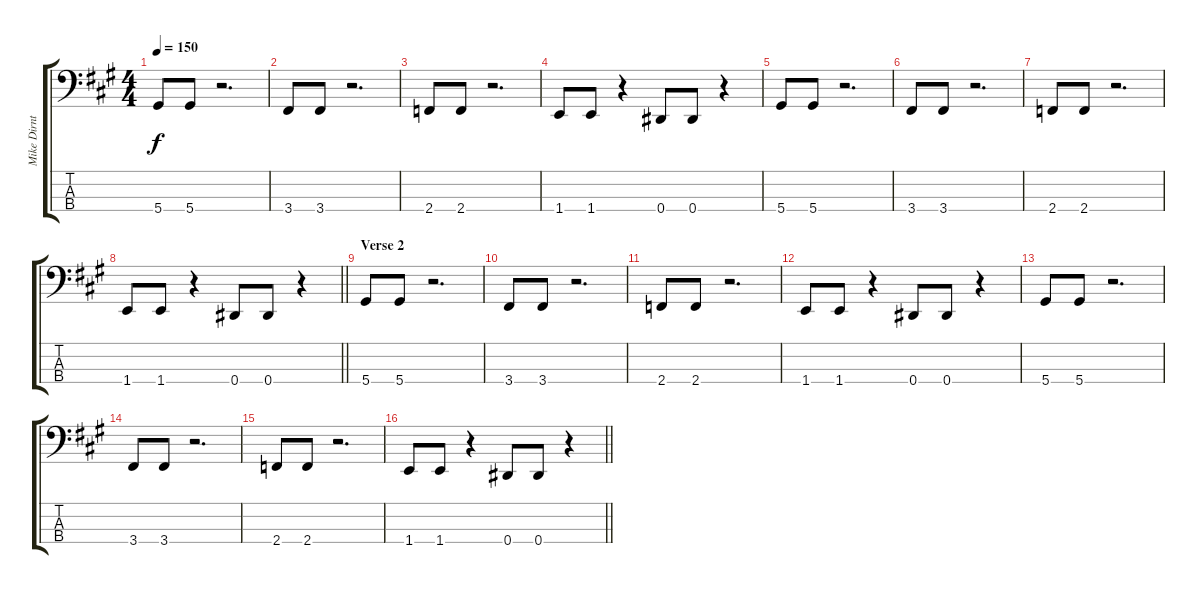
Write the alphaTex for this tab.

\track ("Mike Dirnt" "Mike Dirnt") {instrument electricbassfinger}
\staff {score tabs}
\tuning (Gb2 Db2 Ab1 Eb1) {hide}
\ts (4 4)
\tempo 150
\clef f4
\ks a
5.4.8{dy f} 5.4.8 r.2{d} |
3.4.8 3.4.8 r.2{d} |
2.4.8 2.4.8 r.2{d} |
1.4.8 1.4.8 r.4 0.4.8 0.4.8 r.4 |
5.4.8 5.4.8 r.2{d} |
3.4.8 3.4.8 r.2{d} |
2.4.8 2.4.8 r.2{d} |
\barLineRight lightlight
1.4.8 1.4.8 r.4 0.4.8 0.4.8 r.4 |
\section ("" "Verse 2")
5.4.8 5.4.8 r.2{d} |
3.4.8 3.4.8 r.2{d} |
2.4.8 2.4.8 r.2{d} |
1.4.8 1.4.8 r.4 0.4.8 0.4.8 r.4 |
5.4.8 5.4.8 r.2{d} |
3.4.8 3.4.8 r.2{d} |
2.4.8 2.4.8 r.2{d} |
\barLineRight lightlight
1.4.8 1.4.8 r.4 0.4.8 0.4.8 r.4
